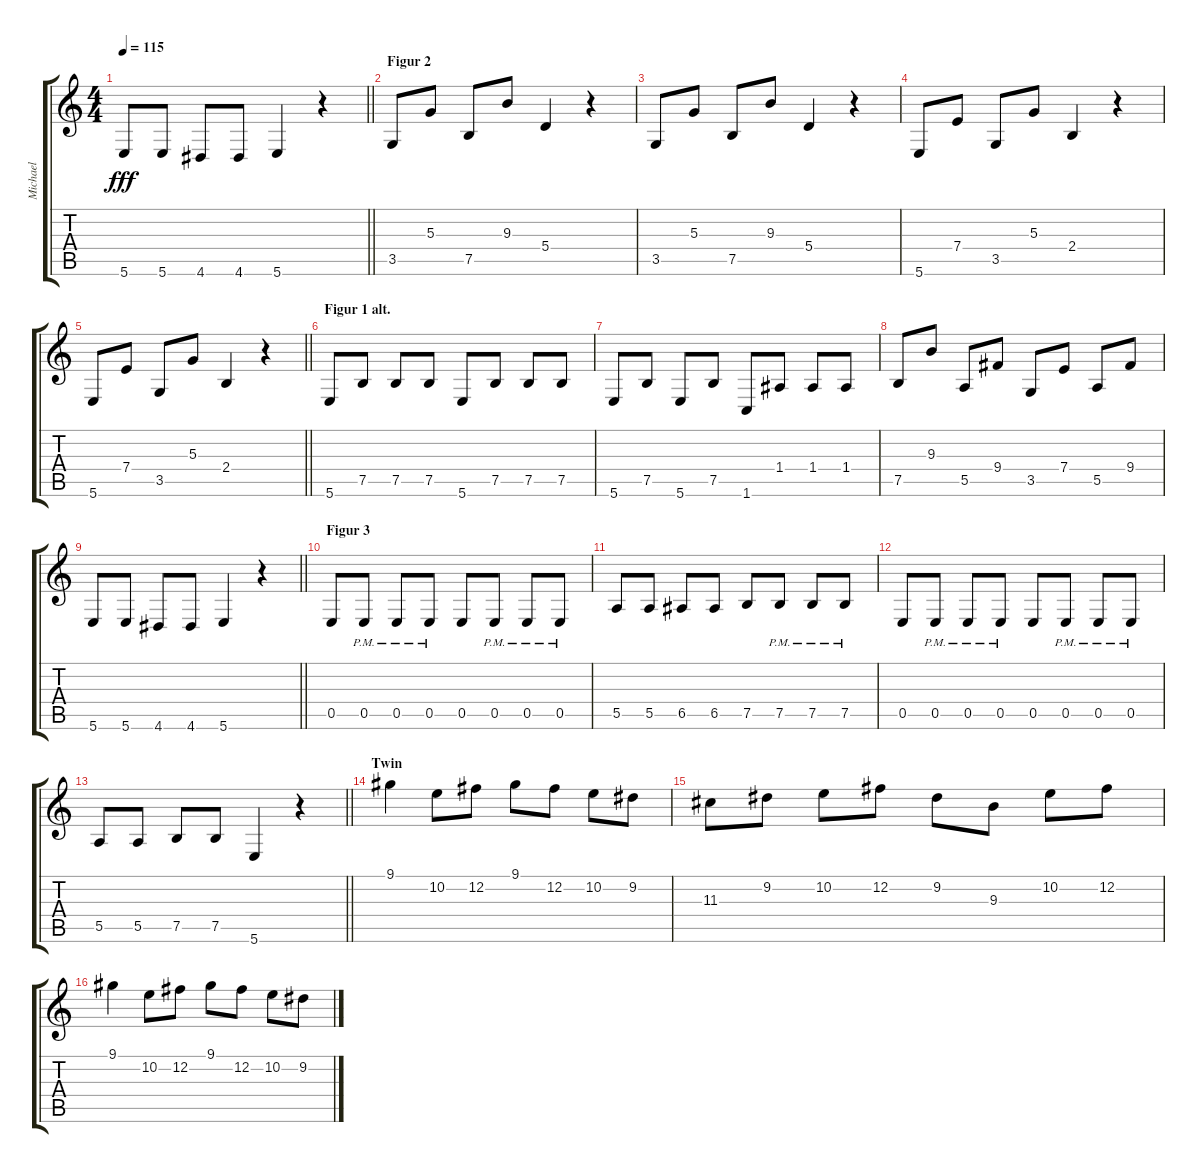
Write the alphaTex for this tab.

\track ("Michael" "Michael") {instrument distortionguitar}
\staff {score tabs}
\tuning (B3 Gb3 D3 A2 E2 B1) {hide}
\ts (4 4)
\tempo 115
\clef g2
\barLineRight lightlight
\ks c
5.6.8{dy fff} 5.6.8 4.6.8 4.6.8 5.6.4 r.4 |
\section ("" "Figur 2")
3.5.8 5.3.8 7.5.8 9.3.8 5.4.4 r.4 |
3.5.8 5.3.8 7.5.8 9.3.8 5.4.4 r.4 |
5.6.8 7.4.8 3.5.8 5.3.8 2.4.4 r.4 |
\barLineRight lightlight
5.6.8 7.4.8 3.5.8 5.3.8 2.4.4 r.4 |
\section ("" "Figur 1 alt.")
5.6.8 7.5.8 7.5.8 7.5.8 5.6.8 7.5.8 7.5.8 7.5.8 |
5.6.8 7.5.8 5.6.8 7.5.8 1.6.8 1.4.8 1.4.8 1.4.8 |
7.5.8 9.3.8 5.5.8 9.4.8 3.5.8 7.4.8 5.5.8 9.4.8 |
\barLineRight lightlight
5.6.8 5.6.8 4.6.8 4.6.8 5.6.4 r.4 |
\section ("" "Figur 3")
0.5.8 0.5{pm}.8 0.5{pm}.8 0.5{pm}.8 0.5.8 0.5{pm}.8 0.5{pm}.8 0.5{pm}.8 |
5.5.8 5.5.8 6.5.8 6.5.8 7.5.8 7.5{pm}.8 7.5{pm}.8 7.5{pm}.8 |
0.5.8 0.5{pm}.8 0.5{pm}.8 0.5{pm}.8 0.5.8 0.5{pm}.8 0.5{pm}.8 0.5{pm}.8 |
\barLineRight lightlight
5.5.8 5.5.8 7.5.8 7.5.8 5.6.4 r.4 |
\section ("" "Twin")
9.1.4 10.2.8 12.2.8 9.1.8 12.2.8 10.2.8 9.2.8 |
11.3.8 9.2.8 10.2.8 12.2.8 9.2.8 9.3.8 10.2.8 12.2.8 |
9.1.4 10.2.8 12.2.8 9.1.8 12.2.8 10.2.8 9.2.8
